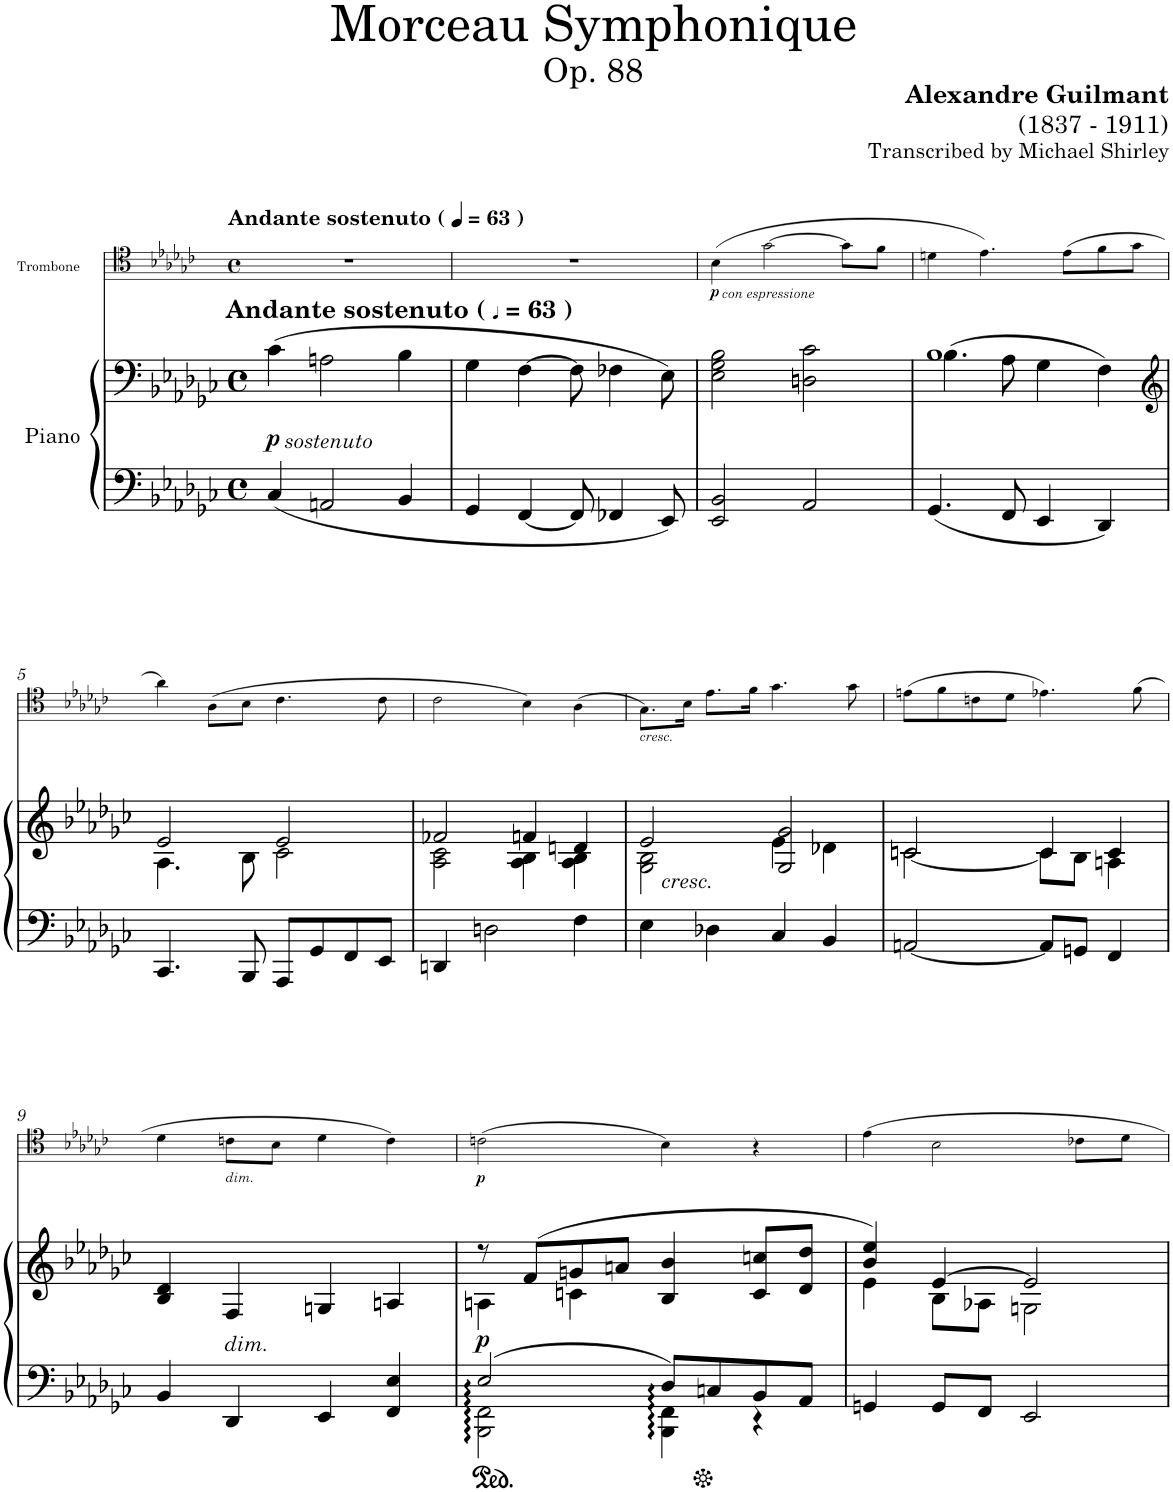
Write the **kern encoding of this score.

**kern	**kern	**dynam	**kern	**dynam
*part2	*part2	*part2	*part1	*part1
*staff3	*staff2	*staff2/3	*staff1	*staff1
*I"Piano	*	*	*I"Trombone	*
*I'Pno	*	*	*I'Trb	*
*	*	*	*stria5	*
*clefF4	*clefF4	*	*clefC4	*
*k[b-e-a-d-g-c-]	*k[b-e-a-d-g-c-]	*	*k[b-e-a-d-g-c-]	*
*M4/4	*M4/4	*	*M4/4	*
*met(c)	*met(c)	*	*met(c)	*
*MM63	*MM63	*	*MM63	*
=1	=1	=1	=1	=1
!	!	!	!LO:TX:a:B:t=Andante sostenuto (	!
!	!	!	!LO:TX:a:B:t=)	!
!	!LO:TX:a:B:t=Andante sostenuto (	!	!	!
!	!LO:TX:a:B:t=)	!	!	!
!	!LO:TX:b:i:t=sostenuto	!	!	!
!	!	!LO:DY:b	!	!
4C-/	(4c-\	p	1r	.
2AAn/	2An\	.	.	.
4BB-/	4B-\	.	.	.
=2	=2	=2	=2	=2
4GG-/	4G-\	.	1r	.
[4FF/	[4F\	.	.	.
8FF/]	8F\]	.	.	.
4FF-X/	4F-X\	.	.	.
8EE-/	8E-\)	.	.	.
=3	=3	=3	=3	=3
!	!	!	!LO:TX:b:i:t=con espressione	!
!	!	!	!	!LO:DY:b
2EE-/ 2BB-/	2E-\ 2G-\ 2B-\	.	(4B-\	p
.	.	.	[2g-\	.
2AA-/	2Dn\ 2c-\	.	.	.
.	.	.	8g-\L]	.
.	.	.	8f\J	.
=4	=4	=4	=4	=4
*	*^	*	*	*
4.GG-/	1B-	(>4.B-\	.	4dn\	.
.	.	.	.	4.e-\)	.
8FF/	.	8A-\	.	.	.
4EE-/	.	4G-\	.	.	.
.	.	.	.	(8e-\L	.
4DD-/	.	4F\)	.	8f\	.
.	.	.	.	8g-\J	.
!!LO:LB:g=z
=5	=5	=5	=5	=5	=5
*	*clefG2	*	*	*	*
4.CC-/	2e-/	4.A-\	.	4a-\)	.
.	.	.	.	(8A-\L	.
8BBB-/	.	8B-\	.	8B-\J	.
8AAA-/L	2e-/	2c-\	.	4.c-\	.
8GG-/	.	.	.	.	.
8FF/	.	.	.	.	.
8EE-/J	.	.	.	8c-\	.
=6	=6	=6	=6	=6	=6
4DDn/	2f-X/	2A-\ 2c-\	.	2c-\	.
2Dn\	.	.	.	.	.
.	4fn/	4A-\ 4B-\	.	4B-\)	.
4F\	4dn/	4A-\ 4B-\	.	(4A-\	.
=7	=7	=7	=7	=7	=7
!	!	!	!	!LO:TX:b:i:t=cresc.	!
!	!LO:TX:b:i:t=cresc.	!	!	!	!
4E-\	2e-/	2G-\ 2B-\	.	8.G-\L)	.
.	.	.	.	16B-\Jk	.
4D-X\	.	.	.	8.e-\L	.
.	.	.	.	16f\Jk	.
4C-/	2G-/ 2g-/	4e-\	.	4.g-\	.
4BB-/	.	4d-X\	.	.	.
.	.	.	.	8g-\	.
=8	=8	=8	=8	=8	=8
[2AAn/	2cn/	[2c\	.	(8en\L	.
.	.	.	.	8f\	.
.	.	.	.	8cn\	.
.	.	.	.	8d-\J	.
8AA/L]	4c/	8c\L]	.	4.e-X\)	.
8GGn/J	.	8B-\J	.	.	.
4FF/	4c/	4An\	.	.	.
.	.	.	.	(8f\	.
*	*v	*v	*	*	*
!!LO:LB:g=z
=9	=9	=9	=9	=9
4BB-/	4B-/ 4d-/	.	4d-\	.
!	!	!	!LO:TX:b:i:t=dim.	!
!	!LO:TX:b:i:t=dim.	!	!	!
4DD-/	4F/	.	8cn\L	.
.	.	.	8B-\J	.
4EE-/	4Gn/	.	4d-\	.
4FF/ 4E-/	4An/	.	4c\)	.
=10	=10	=10	=10	=10
*^	*^	*	*	*
!	!	!	!	!LO:DY:b	!	!LO:DY:b
2E-/	2BBB-\ 2FF\	8r	4An\	p	(2cn\	p
.	.	(8f/L	.	.	.	.
.	.	8gn/	4cn\	.	.	.
.	.	8an/J	.	.	.	.
8D-/L	4BBB-\ 4FF\	4B-/ 4b-/	2ryy	.	4B-\)	.
8Cn/	.	.	.	.	.	.
8BB-/	4r	8c/ 8ccn/L	.	.	4r	.
8AA-/J	.	8d-/ 8dd-/J	.	.	.	.
*v	*v	*	*	*	*	*
=11	=11	=11	=11	=11	=11
4GGn/	4b-/ 4ee-/)	4e-\	.	4e-\	.
8GG/L	[4e-/	8B-\L	.	2B-\	.
8FF/J	.	8A-X\J	.	.	.
2EE-/	2e-/]	2Gn\	.	.	.
.	.	.	.	8c-X\L	.
.	.	.	.	8d-\J	.
*	*v	*v	*	*	*
=	=	=	=	=
*-	*-	*-	*-	*-
